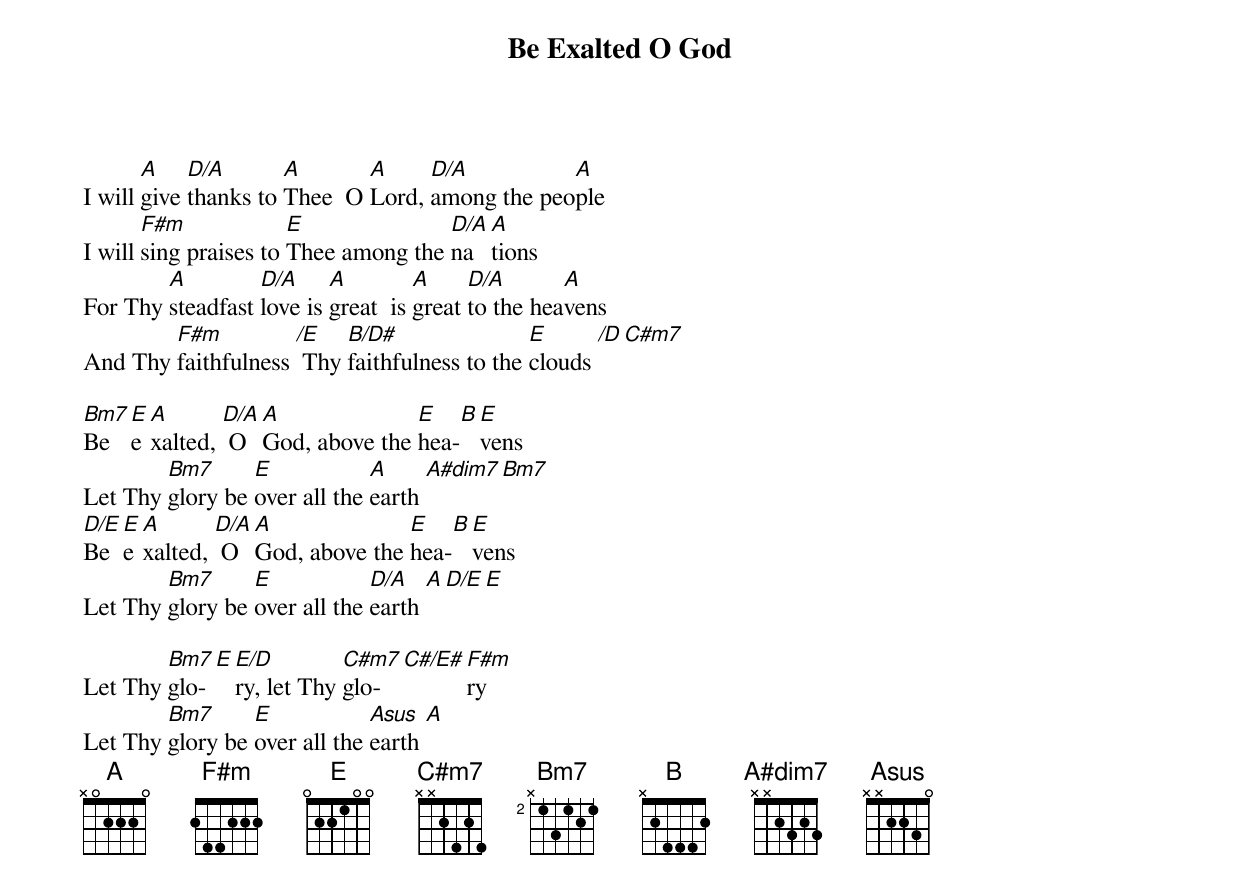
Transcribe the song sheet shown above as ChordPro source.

{title: Be Exalted O God}
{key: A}
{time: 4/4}
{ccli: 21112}
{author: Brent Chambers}
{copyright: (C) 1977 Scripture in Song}

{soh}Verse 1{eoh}
I will [A]give [D/A]thanks to [A]Thee  O [A]Lord, [D/A]among the peo[A]ple
I will [F#m]sing praises to [E]Thee among the [D/A]na[A]tions
For Thy [A]steadfast [D/A]love is [A]great  is [A]great [D/A]to the hea[A]vens
And Thy [F#m]faithfulness [/E] Thy [B/D#]faithfulness to the [E]clouds [/D][C#m7]

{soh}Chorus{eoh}
[Bm7]Be [E]e[A]xalted, [D/A] O [A]God, above the [E]hea-[B][E]vens
Let Thy [Bm7]glory be [E]over all the [A]earth [A#dim7][Bm7]
[D/E]Be [E]e[A]xalted, [D/A] O [A]God, above the [E]hea-[B][E]vens
Let Thy [Bm7]glory be [E]over all the [D/A]earth [A][D/E][E]

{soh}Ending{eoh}
Let Thy [Bm7]glo-[E][E/D]ry, let Thy [C#m7]glo-[C#/E#][F#m]ry
Let Thy [Bm7]glory be [E]over all the [Asus]earth [A]
